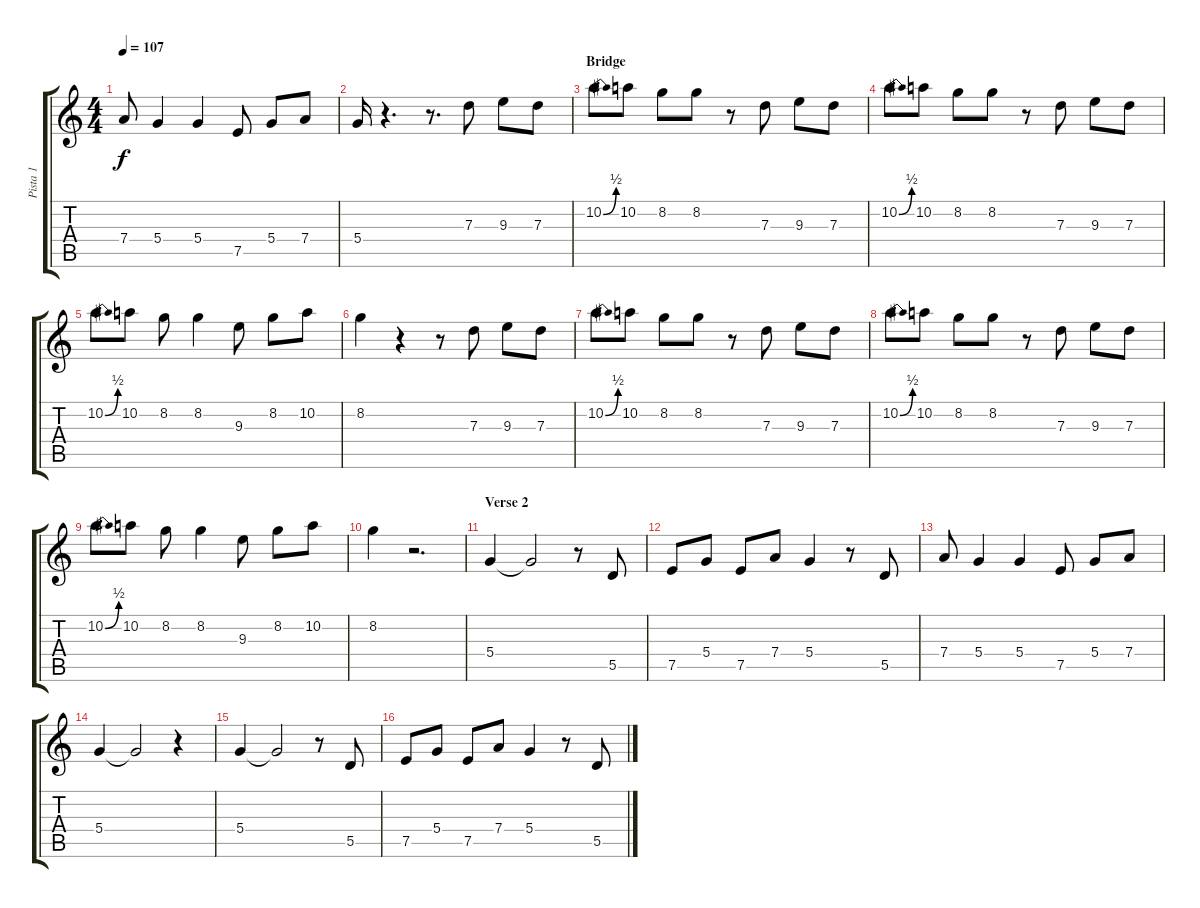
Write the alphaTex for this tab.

\track ("Pista 1" "Pista 1") {instrument acousticguitarnylon}
\staff {score tabs}
\tuning (E4 B3 G3 D3 A2 E2) {hide}
\ts (4 4)
\tempo 107
\clef g2
\ks c
7.4.8{dy f} 5.4.4 5.4.4 7.5.8 5.4.8 7.4.8 |
5.4.16 r.4{d} r.8{d} 7.3.8 9.3.8 7.3.8 |
\section ("" "Bridge")
10.2{be (bend 0 0 60 2)}.8 10.2.8 8.2.8 8.2.8 r.8 7.3.8 9.3.8 7.3.8 |
10.2{be (bend 0 0 60 2)}.8 10.2.8 8.2.8 8.2.8 r.8 7.3.8 9.3.8 7.3.8 |
10.2{be (bend 0 0 60 2)}.8 10.2.8 8.2.8 8.2.4 9.3.8 8.2.8 10.2.8 |
8.2.4 r.4 r.8 7.3.8 9.3.8 7.3.8 |
10.2{be (bend 0 0 60 2)}.8 10.2.8 8.2.8 8.2.8 r.8 7.3.8 9.3.8 7.3.8 |
10.2{be (bend 0 0 60 2)}.8 10.2.8 8.2.8 8.2.8 r.8 7.3.8 9.3.8 7.3.8 |
10.2{be (bend 0 0 60 2)}.8 10.2.8 8.2.8 8.2.4 9.3.8 8.2.8 10.2.8 |
8.2.4 r.2{d} |
\section ("" "Verse 2")
5.4.4 5.4{t}.2 r.8 5.5.8 |
7.5.8 5.4.8 7.5.8 7.4.8 5.4.4 r.8 5.5.8 |
7.4.8 5.4.4 5.4.4 7.5.8 5.4.8 7.4.8 |
5.4.4 5.4{t}.2 r.4 |
5.4.4 5.4{t}.2 r.8 5.5.8 |
7.5.8 5.4.8 7.5.8 7.4.8 5.4.4 r.8 5.5.8
